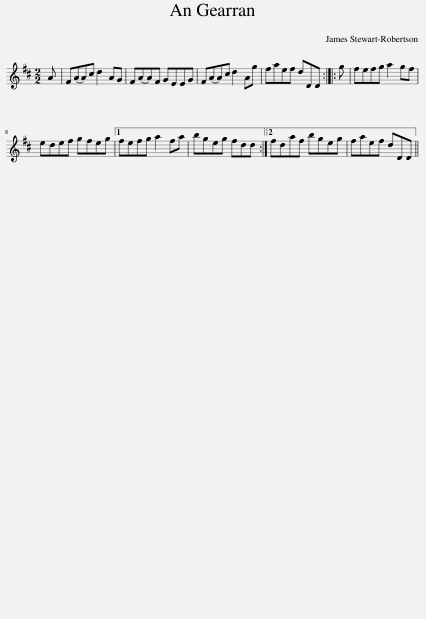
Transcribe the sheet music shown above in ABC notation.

X:1
L:1/8
M:2/2
I:linebreak $
K:D
V:1 treble
V:1
 A | F(AA)c d2 AG | F(AA)F GEEG | F(AA)c d2 Ag | faef dDD :: %5
 g | fefg a2 gf |$ edef gfeg |1 fefg a2 fa | bgeg fdd :|2 %10
 fdaf bgeg | faef dDD || %12
